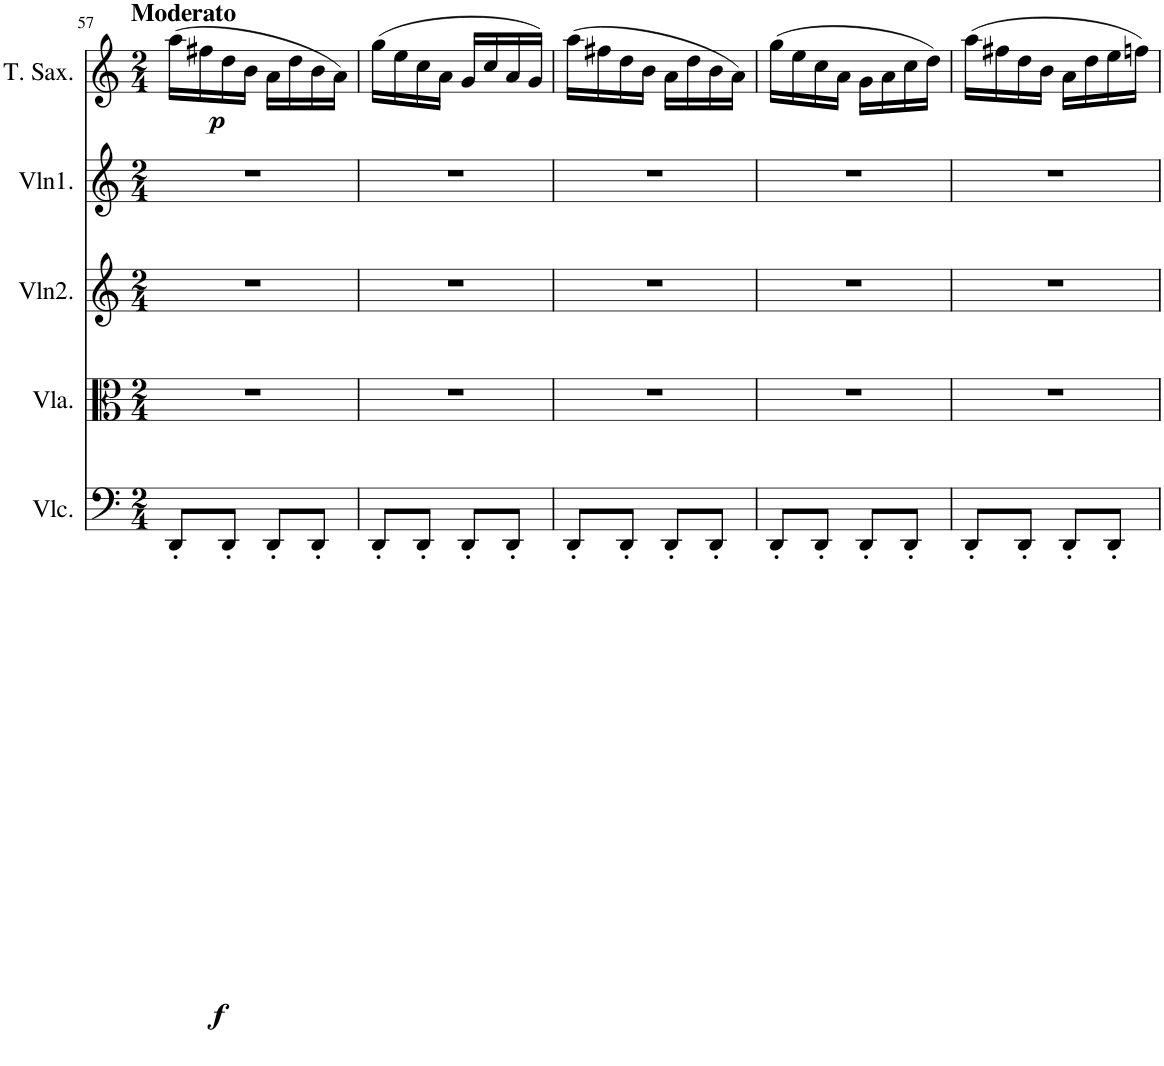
**kern	**dynam	**kern	**kern	**kern	**kern	**dynam
*part5	*part5	*part4	*part3	*part2	*part1	*part1
*staff5	*staff5	*staff4	*staff3	*staff2	*staff1	*staff1
*I"Cello	*	*I"Viola	*I"Violin2	*I"Violin1	*I"Tenor Sax	*
*	*	*I'Vla.	*I'Vln2.	*I'Vln1.	*I'T. Sax.	*
!!LO:PB:g=z
*clefF4	*	*clefC3	*clefG2	*clefG2	*clefG2	*
*	*	*	*	*	*Trd8c14	*
*k[]	*	*k[]	*k[]	*k[]	*k[]	*
*M2/4	*	*M2/4	*M2/4	*M2/4	*M2/4	*
=57	=57	=57	=57	=57	=57	=57
!	!	!	!	!	!LO:TX:a:B:t=Moderato	!
!	!LO:DY:b	!	!	!	!	!LO:DY:b
8DD'/L	f	2r	2r	2r	(16aa\LL	p
.	.	.	.	.	16ff#X\	.
8DD'/J	.	.	.	.	16dd\	.
.	.	.	.	.	16b\JJ	.
8DD'/L	.	.	.	.	16a\LL	.
.	.	.	.	.	16dd\	.
8DD'/J	.	.	.	.	16b\	.
.	.	.	.	.	16a\JJ)	.
=58	=58	=58	=58	=58	=58	=58
8DD'/L	.	2r	2r	2r	(16gg\LL	.
.	.	.	.	.	16ee\	.
8DD'/J	.	.	.	.	16cc\	.
.	.	.	.	.	16a\JJ	.
8DD'/L	.	.	.	.	16g/LL	.
.	.	.	.	.	16cc/	.
8DD'/J	.	.	.	.	16a/	.
.	.	.	.	.	16g/JJ)	.
=59	=59	=59	=59	=59	=59	=59
8DD'/L	.	2r	2r	2r	(16aa\LL	.
.	.	.	.	.	16ff#X\	.
8DD'/J	.	.	.	.	16dd\	.
.	.	.	.	.	16b\JJ	.
8DD'/L	.	.	.	.	16a\LL	.
.	.	.	.	.	16dd\	.
8DD'/J	.	.	.	.	16b\	.
.	.	.	.	.	16a\JJ)	.
=60	=60	=60	=60	=60	=60	=60
8DD'/L	.	2r	2r	2r	(16gg\LL	.
.	.	.	.	.	16ee\	.
8DD'/J	.	.	.	.	16cc\	.
.	.	.	.	.	16a\JJ	.
8DD'/L	.	.	.	.	16g\LL	.
.	.	.	.	.	16a\	.
8DD'/J	.	.	.	.	16cc\	.
.	.	.	.	.	16dd\JJ)	.
=61	=61	=61	=61	=61	=61	=61
8DD'/L	.	2r	2r	2r	(16aa\LL	.
.	.	.	.	.	16ff#X\	.
8DD'/J	.	.	.	.	16dd\	.
.	.	.	.	.	16b\JJ	.
8DD'/L	.	.	.	.	16a\LL	.
.	.	.	.	.	16dd\	.
8DD'/J	.	.	.	.	16ee\	.
.	.	.	.	.	16ffn\JJ)	.
=	=	=	=	=	=	=
*-	*-	*-	*-	*-	*-	*-
